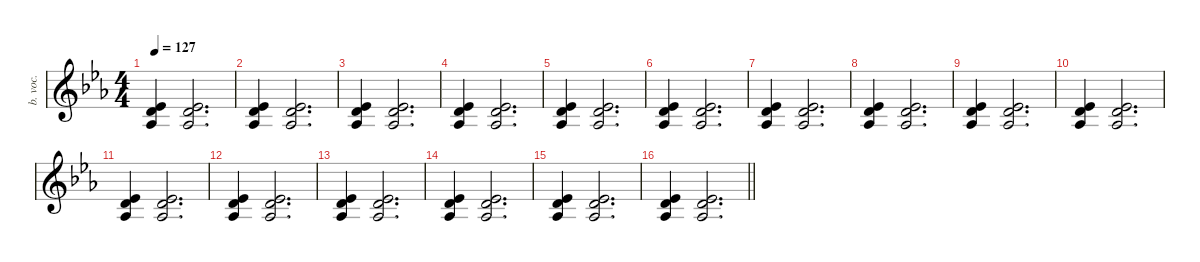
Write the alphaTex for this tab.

\defaultSystemsLayout 4
\hideDynamics
\bracketExtendMode nobrackets
\otherSystemsTrackNameOrientation horizontal
\track ("Back Vox" "b. voc.") {defaultSystemsLayout 8 instrument tenorsax}
\staff {score}
\tuning (Eb4 Bb3 Gb3 Db3 Ab2 Eb2)
\ts (4 4)
\tempo 127
\clef g2
\ks eb
(5.2{acc b} 8.3{acc forcenatural} 7.4{acc b}).4{dy mf beam Up} (5.2{acc b} 8.3{acc forcenatural} 7.4{acc b}).2{d beam Up} |
(5.2{acc b} 8.3{acc forcenatural} 7.4{acc b}).4{beam Up} (5.2{acc b} 8.3{acc forcenatural} 7.4{acc b}).2{d beam Up} |
(5.2{acc b} 8.3{acc forcenatural} 7.4{acc b}).4{beam Up} (5.2{acc b} 8.3{acc forcenatural} 7.4{acc b}).2{d beam Up} |
(5.2{acc b} 8.3{acc forcenatural} 7.4{acc b}).4{beam Up} (5.2{acc b} 8.3{acc forcenatural} 7.4{acc b}).2{d beam Up} |
(5.2{acc b} 8.3{acc forcenatural} 7.4{acc b}).4{beam Up} (5.2{acc b} 8.3{acc forcenatural} 7.4{acc b}).2{d beam Up} |
(5.2{acc b} 8.3{acc forcenatural} 7.4{acc b}).4{beam Up} (5.2{acc b} 8.3{acc forcenatural} 7.4{acc b}).2{d beam Up} |
(5.2{acc b} 8.3{acc forcenatural} 7.4{acc b}).4{beam Up} (5.2{acc b} 8.3{acc forcenatural} 7.4{acc b}).2{d beam Up} |
(5.2{acc b} 8.3{acc forcenatural} 7.4{acc b}).4{beam Up} (5.2{acc b} 8.3{acc forcenatural} 7.4{acc b}).2{d beam Up} |
(5.2{acc b} 8.3{acc forcenatural} 7.4{acc b}).4{beam Up} (5.2{acc b} 8.3{acc forcenatural} 7.4{acc b}).2{d beam Up} |
(5.2{acc b} 8.3{acc forcenatural} 7.4{acc b}).4{beam Up} (5.2{acc b} 8.3{acc forcenatural} 7.4{acc b}).2{d beam Up} |
(5.2{acc b} 8.3{acc forcenatural} 7.4{acc b}).4{beam Up} (5.2{acc b} 8.3{acc forcenatural} 7.4{acc b}).2{d beam Up} |
(5.2{acc b} 8.3{acc forcenatural} 7.4{acc b}).4{beam Up} (5.2{acc b} 8.3{acc forcenatural} 7.4{acc b}).2{d beam Up} |
(5.2{acc b} 8.3{acc forcenatural} 7.4{acc b}).4{beam Up} (5.2{acc b} 8.3{acc forcenatural} 7.4{acc b}).2{d beam Up} |
(5.2{acc b} 8.3{acc forcenatural} 7.4{acc b}).4{beam Up} (5.2{acc b} 8.3{acc forcenatural} 7.4{acc b}).2{d beam Up} |
(5.2{acc b} 8.3{acc forcenatural} 7.4{acc b}).4{beam Up} (5.2{acc b} 8.3{acc forcenatural} 7.4{acc b}).2{d beam Up} |
\barLineRight lightlight
(5.2{acc b} 8.3{acc forcenatural} 7.4{acc b}).4{beam Up} (5.2{acc b} 8.3{acc forcenatural} 7.4{acc b}).2{d beam Up}
